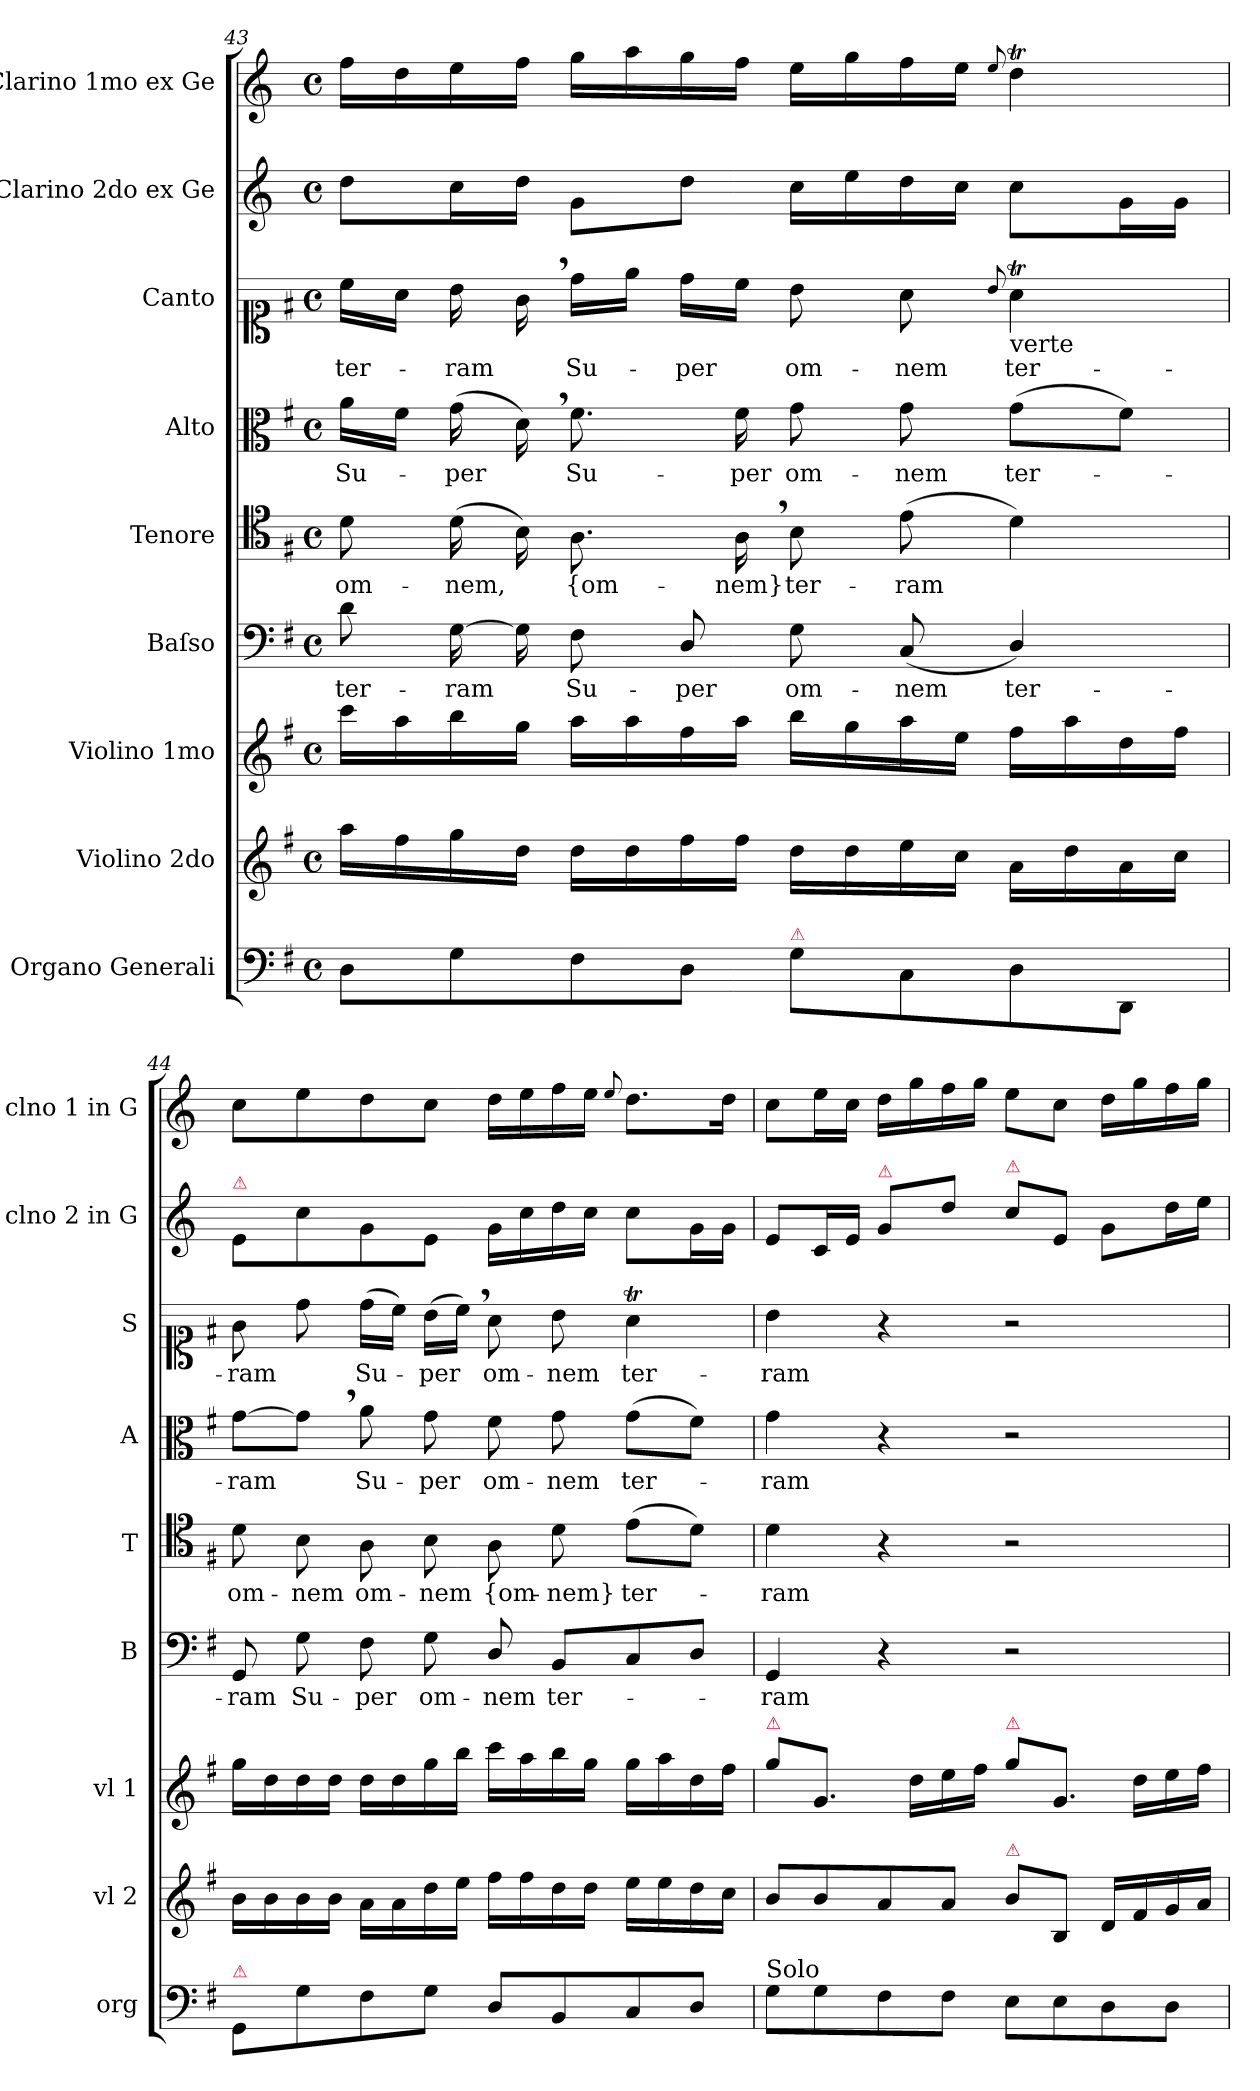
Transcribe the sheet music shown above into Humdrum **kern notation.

**kern	**kern	**kern	**kern	**text	**kern	**text	**kern	**text	**kern	**text	**kern	**kern
*part9	*part8	*part7	*part6	*part6	*part5	*part5	*part4	*part4	*part3	*part3	*part2	*part1
*staff9	*staff8	*staff7	*staff6	*staff6	*staff5	*staff5	*staff4	*staff4	*staff3	*staff3	*staff2	*staff1
*I"Organo Generali	*I"Violino 2do	*I"Violino 1mo	*I"Baſso	*	*I"Tenore	*	*I"Alto	*	*I"Canto	*	*I"Clarino 2do ex Ge	*I"Clarino 1mo ex Ge
*I'org	*I'vl 2	*I'vl 1	*I'B	*	*I'T	*	*I'A	*	*I'S	*	*I'clno 2 in G	*I'clno 1 in G
*clefF4	*clefG2	*clefG2	*clefF4	*	*clefC4	*	*clefC3	*	*clefC1	*	*clefG2	*clefG2
*	*	*	*	*	*	*	*	*	*	*	*ITrd3c5	*ITrd3c5
*k[f#]	*k[f#]	*k[f#]	*k[f#]	*	*k[f#]	*	*k[f#]	*	*k[f#]	*	*k[f#]	*k[f#]
*M4/4	*M4/4	*M4/4	*M4/4	*	*M4/4	*	*M4/4	*	*M4/4	*	*M4/4	*M4/4
*met(c)	*met(c)	*met(c)	*met(c)	*	*met(c)	*	*met(c)	*	*met(c)	*	*met(c)	*met(c)
=43	=43	=43	=43	=43	=43	=43	=43	=43	=43	=43	=43	=43
8D\L	16aa\LL	16ccc\LL	8d\	ter-	8d\	om-	16a\LL	Su-	16cc\LL	ter-	8a\L	16cc\LL
.	16ff#\	16aa\	.	.	.	.	16f#\JJ	.	16a\JJ	.	.	16a\
8G\	16gg\	16bb\	[16G\	-ram	(16d\	-nem,	(16g\	-per	16b\	-ram	16g\L	16b\
.	16dd\JJ	16gg\JJ	16G\]	.	16B\)	.	16d,\)	.	16g,\	.	16a\JJ	16cc\JJ
8F#\	16dd\LL	16aa\LL	8F#\	Su-	8.A\	{om-	8.f#\	Su-	16dd\LL	Su-	8d\L	16dd\LL
.	16dd\	16aa\	.	.	.	.	.	.	16ee\JJ	.	.	16ee\
8D\J	16ff#\	16ff#\	8D/	-per	.	.	.	.	16dd\LL	-per	8a\J	16dd\
.	16ff#\JJ	16aa\JJ	.	.	16A,\	-nem}	16f#\	-per	16cc\JJ	.	.	16cc\JJ
!LO:TX:a:color=crimson:t=⚠	!	!	!	!	!	!	!	!	!	!	!	!
8G\L	16dd\LL	16bb\LL	8G\	om-	8B\	ter-	8g\	om-	8b\	om-	16g\LL	16b\LL
.	16dd\	16gg\	.	.	.	.	.	.	.	.	16b\	16dd\
8C\	16ee\	16aa\	(>8C/	-nem	(8e\	-ram	8g\	-nem	8a\	-nem	16a\	16cc\
.	16cc\JJ	16ee\JJ	.	.	.	.	.	.	.	.	16g\JJ	16b\JJ
.	.	.	.	.	.	.	.	.	8qqb/	.	.	8qqb/
!	!	!	!	!	!	!	!	!	!LO:TX:b:t=verte	!	!	!
8D\	16a\LL	16ff#\LL	4D/)	ter-	4d\)	.	(8g\L	ter-	4aT\	ter-	8g\L	4aT\
.	16dd\	16aa\	.	.	.	.	.	.	.	.	.	.
8DD/J	16a\	16dd\	.	.	.	.	8f#\J)	.	.	.	16d\L	.
.	16cc\JJ	16ff#\JJ	.	.	.	.	.	.	.	.	16d\JJ	.
=44	=44	=44	=44	=44	=44	=44	=44	=44	=44	=44	=44	=44
!	!	!	!	!	!	!	!	!	!	!	!LO:TX:a:color=crimson:t=⚠	!
!LO:TX:a:color=crimson:t=⚠	!	!	!	!	!	!	!	!	!	!	!	!
8GG/L	16b\LL	16gg\LL	8GG/	-ram	8d\	om-	[8g\L	-ram	8g\	-ram	8B/L	8g\L
.	16b\	16dd\	.	.	.	.	.	.	.	.	.	.
8G\	16b\	16dd\	8G\	Su-	8B\	-nem	8g,\J]	.	8dd\	.	8g\	8b\
.	16b\JJ	16dd\JJ	.	.	.	.	.	.	.	.	.	.
8F#\	16a\LL	16dd\LL	8F#\	-per	8A\	om-	8a\	Su-	(16dd\LL	Su-	8d\	8a\
.	16a\	16dd\	.	.	.	.	.	.	16cc\JJ)	.	.	.
8G\J	16dd\	16gg\	8G\	om-	8B\	-nem	8g\	-per	(16b\LL	-per	8B\J	8g\J
.	16ee\JJ	16bb\JJ	.	.	.	.	.	.	16cc,\JJ)	.	.	.
8D/L	16ff#\LL	16ccc\LL	8D/	-nem	8A\	{om-	8f#\	om-	8a\	om-	16d\LL	16a\LL
.	16ff#\	16aa\	.	.	.	.	.	.	.	.	16g\	16b\
8BB/	16dd\	16bb\	8BB/L	ter-	8d\	-nem}	8g\	-nem	8b\	-nem	16a\	16cc\
.	16dd\JJ	16gg\JJ	.	.	.	.	.	.	.	.	16g\JJ	16b\JJ
.	.	.	.	.	.	.	.	.	.	.	.	8qqb/
8C/	16ee\LL	16gg\LL	8C/	.	(8e\L	ter-	(8g\L	ter-	4aT\	ter-	8g\L	8.a\L
.	16ee\	16aa\	.	.	.	.	.	.	.	.	.	.
8D/J	16dd\	16dd\	8D/J	.	8d\J)	.	8f#\J)	.	.	.	16d\L	.
.	16cc\JJ	16ff#\JJ	.	.	.	.	.	.	.	.	16d\JJ	16a\Jk
=45	=45	=45	=45	=45	=45	=45	=45	=45	=45	=45	=45	=45
!	!	!LO:TX:a:color=crimson:t=⚠	!	!	!	!	!	!	!	!	!	!
!LO:TX:a:t=Solo	!	!	!	!	!	!	!	!	!	!	!	!
8G\L	8b/L	8gg\L	4GG/	-ram	4d\	-ram	4g\	-ram	4b\	-ram	8B/L	8g\L
8G\	8b/	8.g/J	.	.	.	.	.	.	.	.	16G/L	16b\L
.	.	.	.	.	.	.	.	.	.	.	16B/JJ	16g\JJ
!	!	!	!	!	!	!	!	!	!	!	!LO:TX:a:color=crimson:t=⚠	!
8F#\	8a/	.	4r	.	4r	.	4r	.	4r	.	8d/L	16a\LL
.	.	16dd\LL	.	.	.	.	.	.	.	.	.	16dd\
8F#\J	8a/J	16ee\	.	.	.	.	.	.	.	.	8a\J	16cc\
.	.	16ff#\JJ	.	.	.	.	.	.	.	.	.	16dd\JJ
!	!	!	!	!	!	!	!	!	!	!	!LO:TX:a:color=crimson:t=⚠	!
!	!	!LO:TX:a:color=crimson:t=⚠	!	!	!	!	!	!	!	!	!	!
!	!LO:TX:a:color=crimson:t=⚠	!	!	!	!	!	!	!	!	!	!	!
8E\L	8b\L	8gg\L	2r	.	2r	.	2r	.	2r	.	8g\L	8b\L
8E\	8B/J	8.g/J	.	.	.	.	.	.	.	.	8B/J	8g\J
8D\	16d/LL	.	.	.	.	.	.	.	.	.	8d\L	16a\LL
.	16f#/	16dd\LL	.	.	.	.	.	.	.	.	.	16dd\
8D\J	16g/	16ee\	.	.	.	.	.	.	.	.	16a\L	16cc\
.	16a/JJ	16ff#\JJ	.	.	.	.	.	.	.	.	16b\JJ	16dd\JJ
=	=	=	=	=	=	=	=	=	=	=	=	=
*-	*-	*-	*-	*-	*-	*-	*-	*-	*-	*-	*-	*-
